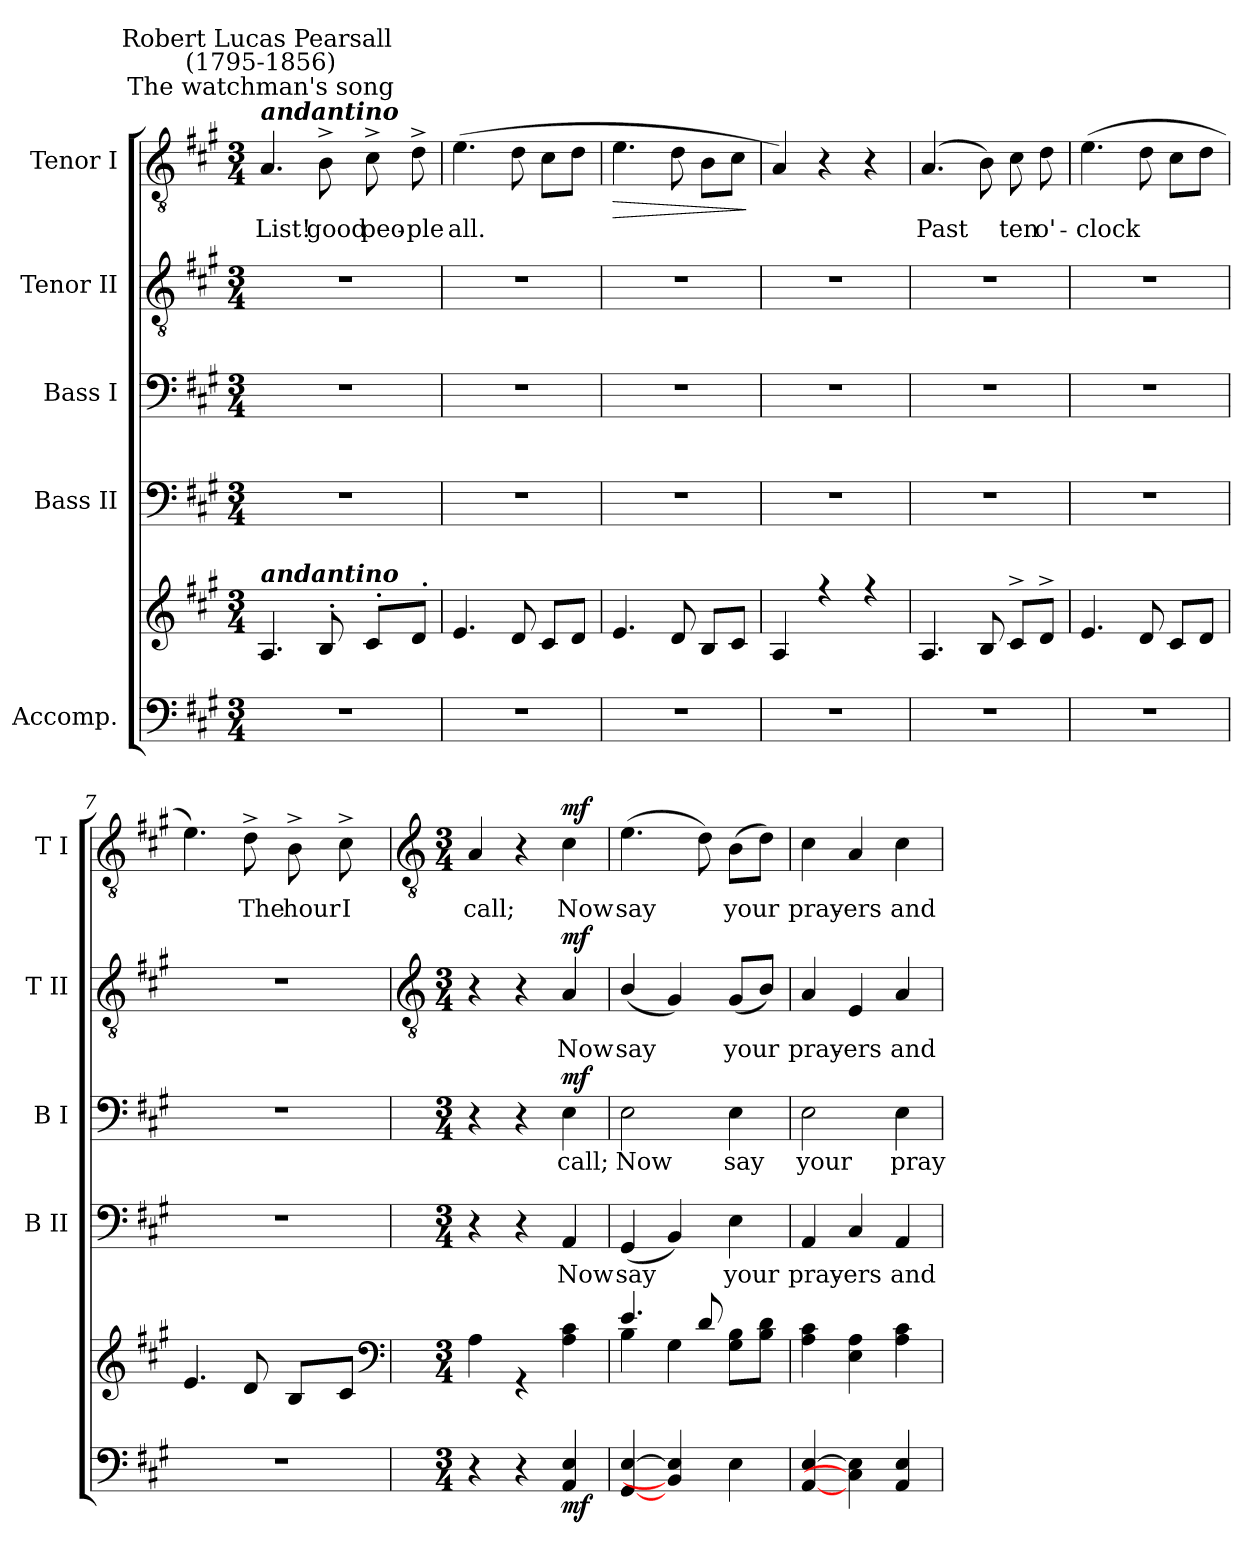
**kern	**kern	**dynam	**kern	**text	**kern	**text	**dynam	**kern	**text	**dynam	**kern	**text	**dynam
*part5	*part5	*part5	*part4	*part4	*part3	*part3	*part3	*part2	*part2	*part2	*part1	*part1	*part1
*staff6	*staff5	*staff5/6	*staff4	*staff4	*staff3	*staff3	*staff3	*staff2	*staff2	*staff2	*staff1	*staff1	*staff1
*I"Accomp.	*	*	*I"Bass II	*	*I"Bass I	*	*	*I"Tenor II	*	*	*I"Tenor I	*	*
*	*	*	*I'B II	*	*I'B I	*	*	*I'T II	*	*	*I'T I	*	*
*clefF4	*clefG2	*	*clefF4	*	*clefF4	*	*	*clefGv2	*	*	*clefGv2	*	*
*k[f#c#g#]	*k[f#c#g#]	*	*k[f#c#g#]	*	*k[f#c#g#]	*	*	*k[f#c#g#]	*	*	*k[f#c#g#]	*	*
*A:	*A:	*	*A:	*	*A:	*	*	*A:	*	*	*A:	*	*
*M3/4	*M3/4	*	*M3/4	*	*M3/4	*	*	*M3/4	*	*	*M3/4	*	*
*MM76	*MM76	*	*MM76	*	*MM76	*	*	*MM76	*	*	*MM76	*	*
=1	=1	=1	=1	=1	=1	=1	=1	=1	=1	=1	=1	=1	=1
*	*^	*	*	*	*	*	*	*	*	*	*	*	*
!	!	!	!	!	!	!	!	!	!	!	!	!LO:TX:a:Bi:t=andantino	!	!
!	!	!	!	!	!	!	!	!	!	!	!	!LO:TX:a:cj:t=The watchman's song	!	!
!	!	!	!	!	!	!	!	!	!	!	!	!LO:TX:a:cj:t=Robert Lucas Pearsall \n(1795-1856)	!	!
!	!LO:TX:a:Bi:t=andantino	!	!	!	!	!	!	!	!	!	!	!	!	!
!LO:N:vis=1	!	!LO:N:vis=1	!	!LO:N:vis=1	!	!LO:N:vis=1	!	!	!LO:N:vis=1	!	!	!	!LO:LY:b	!
2.r	4.A	2.ryy	.	2.r	.	2.r	.	.	2.r	.	.	4.A	List!	.
!	!	!	!	!	!	!	!	!	!	!	!	!	!LO:LY:b	!
.	8B'	.	.	.	.	.	.	.	.	.	.	8B^	good	.
!	!	!	!	!	!	!	!	!	!	!	!	!	!LO:LY:b	!
.	8c#'L	.	.	.	.	.	.	.	.	.	.	8c#^	peo-	.
!	!	!	!	!	!	!	!	!	!	!	!	!	!LO:LY:b	!
.	8d'J	.	.	.	.	.	.	.	.	.	.	8d^	-ple	.
=2	=2	=2	=2	=2	=2	=2	=2	=2	=2	=2	=2	=2	=2	=2
!LO:N:vis=1	!	!LO:N:vis=1	!	!LO:N:vis=1	!	!LO:N:vis=1	!	!	!LO:N:vis=1	!	!	!	!LO:LY:b	!
2.r	4.e	2.ryy	.	2.r	.	2.r	.	.	2.r	.	.	(>4.e	all.	.
.	8d	.	.	.	.	.	.	.	.	.	.	8d	.	.
.	8c#L	.	.	.	.	.	.	.	.	.	.	8c#L	.	.
.	8dJ	.	.	.	.	.	.	.	.	.	.	8dJ	.	.
=3	=3	=3	=3	=3	=3	=3	=3	=3	=3	=3	=3	=3	=3	=3
!LO:N:vis=1	!	!LO:N:vis=1	!	!LO:N:vis=1	!	!LO:N:vis=1	!	!	!LO:N:vis=1	!	!	!	!	!LO:HP:b
2.r	4.e	2.ryy	.	2.r	.	2.r	.	.	2.r	.	.	4.e	.	>
.	8d	.	.	.	.	.	.	.	.	.	.	8d	.	.
.	8BL	.	.	.	.	.	.	.	.	.	.	8BL	.	.
.	8c#J	.	.	.	.	.	.	.	.	.	.	8c#J	.	.
*	*v	*v	*	*	*	*	*	*	*	*	*	*	*	*
.	.	.	.	.	.	.	.	.	.	.	.	.	]
=4	=4	=4	=4	=4	=4	=4	=4	=4	=4	=4	=4	=4	=4
*	*^	*	*	*	*	*	*	*	*	*	*	*	*
!LO:N:vis=1	!	!LO:N:vis=1	!	!LO:N:vis=1	!	!LO:N:vis=1	!	!	!LO:N:vis=1	!	!	!	!	!
2.r	4A	2.ryy	.	2.r	.	2.r	.	.	2.r	.	.	4A)	.	.
.	4r	.	.	.	.	.	.	.	.	.	.	4r	.	.
.	4r	.	.	.	.	.	.	.	.	.	.	4r	.	.
=5	=5	=5	=5	=5	=5	=5	=5	=5	=5	=5	=5	=5	=5	=5
!LO:N:vis=1	!	!LO:N:vis=1	!	!LO:N:vis=1	!	!LO:N:vis=1	!	!	!LO:N:vis=1	!	!	!	!LO:LY:b	!
2.r	4.A	2.ryy	.	2.r	.	2.r	.	.	2.r	.	.	(<4.A	Past	.
.	8B	.	.	.	.	.	.	.	.	.	.	8B)	.	.
!	!	!	!	!	!	!	!	!	!	!	!	!	!LO:LY:b	!
.	8c#^L	.	.	.	.	.	.	.	.	.	.	8c#	ten	.
!	!	!	!	!	!	!	!	!	!	!	!	!	!LO:LY:b	!
.	8d^J	.	.	.	.	.	.	.	.	.	.	8d	o'-	.
=6	=6	=6	=6	=6	=6	=6	=6	=6	=6	=6	=6	=6	=6	=6
!LO:N:vis=1	!	!LO:N:vis=1	!	!LO:N:vis=1	!	!LO:N:vis=1	!	!	!LO:N:vis=1	!	!	!	!LO:LY:b	!
2.r	4.e	2.ryy	.	2.r	.	2.r	.	.	2.r	.	.	(>4.e	-clock	.
.	8d	.	.	.	.	.	.	.	.	.	.	8d	.	.
.	8c#L	.	.	.	.	.	.	.	.	.	.	8c#L	.	.
.	8dJ	.	.	.	.	.	.	.	.	.	.	8dJ	.	.
=7	=7	=7	=7	=7	=7	=7	=7	=7	=7	=7	=7	=7	=7	=7
!LO:N:vis=1	!	!LO:N:vis=1	!	!LO:N:vis=1	!	!LO:N:vis=1	!	!	!LO:N:vis=1	!	!	!	!	!
2.r	4.e	2.ryy	.	2.r	.	2.r	.	.	2.r	.	.	4.e)	.	.
!	!	!	!	!	!	!	!	!	!	!	!	!	!LO:LY:b	!
.	8d	.	.	.	.	.	.	.	.	.	.	8d^	The	.
!	!	!	!	!	!	!	!	!	!	!	!	!	!LO:LY:b	!
.	8BL	.	.	.	.	.	.	.	.	.	.	8B^	hour	.
!	!	!	!	!	!	!	!	!	!	!	!	!	!LO:LY:b	!
.	8c#J	.	.	.	.	.	.	.	.	.	.	8c#^	I	.
*	*clefF4	*	*	*	*	*	*	*	*	*	*	*	*	*
!!LO:LB:g=z
=8	=8	=8	=8	=8	=8	=8	=8	=8	=8	=8	=8	=8	=8	=8
*	*	*	*	*	*	*	*	*	*clefGv2	*	*	*clefGv2	*	*
*M3/4	*M3/4	*	*	*M3/4	*	*M3/4	*	*	*M3/4	*	*	*M3/4	*	*
!	!	!	!	!	!	!	!	!	!	!	!	!	!LO:LY:b	!
4r	2.ryy	4A\	.	4r	.	4r	.	.	4r	.	.	4A	call;	.
4r	.	4r	.	4r	.	4r	.	.	4r	.	.	4r	.	.
!	!	!	!LO:DY:b=2	!	!LO:LY:b	!	!LO:LY:b	!LO:DY:b	!	!LO:LY:b	!LO:DY:b	!	!LO:LY:b	!LO:DY:b
4AA 4E	.	4A\ 4c#\	mf	4AA	Now	4E	call;	mf	4A	Now	mf	4c#	Now	mf
=9	=9	=9	=9	=9	=9	=9	=9	=9	=9	=9	=9	=9	=9	=9
!	!	!	!	!	!LO:LY:b	!	!LO:LY:b	!	!	!LO:LY:b	!	!	!LO:LY:b	!
[4GG# [4E	4.e/	4B\	.	(<4GG#	say	2E	Now	.	(<4B/	say	.	(>4.e	say	.
4BB] 4E]	.	4G#\	.	4BB)	.	.	.	.	4G#)	.	.	.	.	.
.	8d/	.	.	.	.	.	.	.	.	.	.	8d)	.	.
!	!	!	!	!	!LO:LY:b	!	!LO:LY:b	!	!	!LO:LY:b	!	!	!LO:LY:b	!
4E	4ryy	8G#\ 8B\L	.	4E	your	4E	say	.	(<8G#L	your	.	(>8BL	your	.
.	.	8B\ 8d\J	.	.	.	.	.	.	8BJ)	.	.	8dJ)	.	.
=10	=10	=10	=10	=10	=10	=10	=10	=10	=10	=10	=10	=10	=10	=10
!	!	!	!	!	!LO:LY:b	!	!LO:LY:b	!	!	!LO:LY:b	!	!	!LO:LY:b	!
[4AA [4E	2.ryy	4A\ 4c#\	.	4AA	pray-	2E	your	.	4A	pray-	.	4c#	pray-	.
!	!	!	!	!	!LO:LY:b	!	!	!	!	!LO:LY:b	!	!	!LO:LY:b	!
4C#] 4E]	.	4E\ 4A\	.	4C#	-ers	.	.	.	4E	-ers	.	4A	-ers	.
!	!	!	!	!	!LO:LY:b	!	!LO:LY:b	!	!	!LO:LY:b	!	!	!LO:LY:b	!
4AA 4E	.	4A\ 4c#\	.	4AA	and	4E	pray-	.	4A	and	.	4c#	and	.
*	*v	*v	*	*	*	*	*	*	*	*	*	*	*	*
=	=	=	=	=	=	=	=	=	=	=	=	=	=
*-	*-	*-	*-	*-	*-	*-	*-	*-	*-	*-	*-	*-	*-
